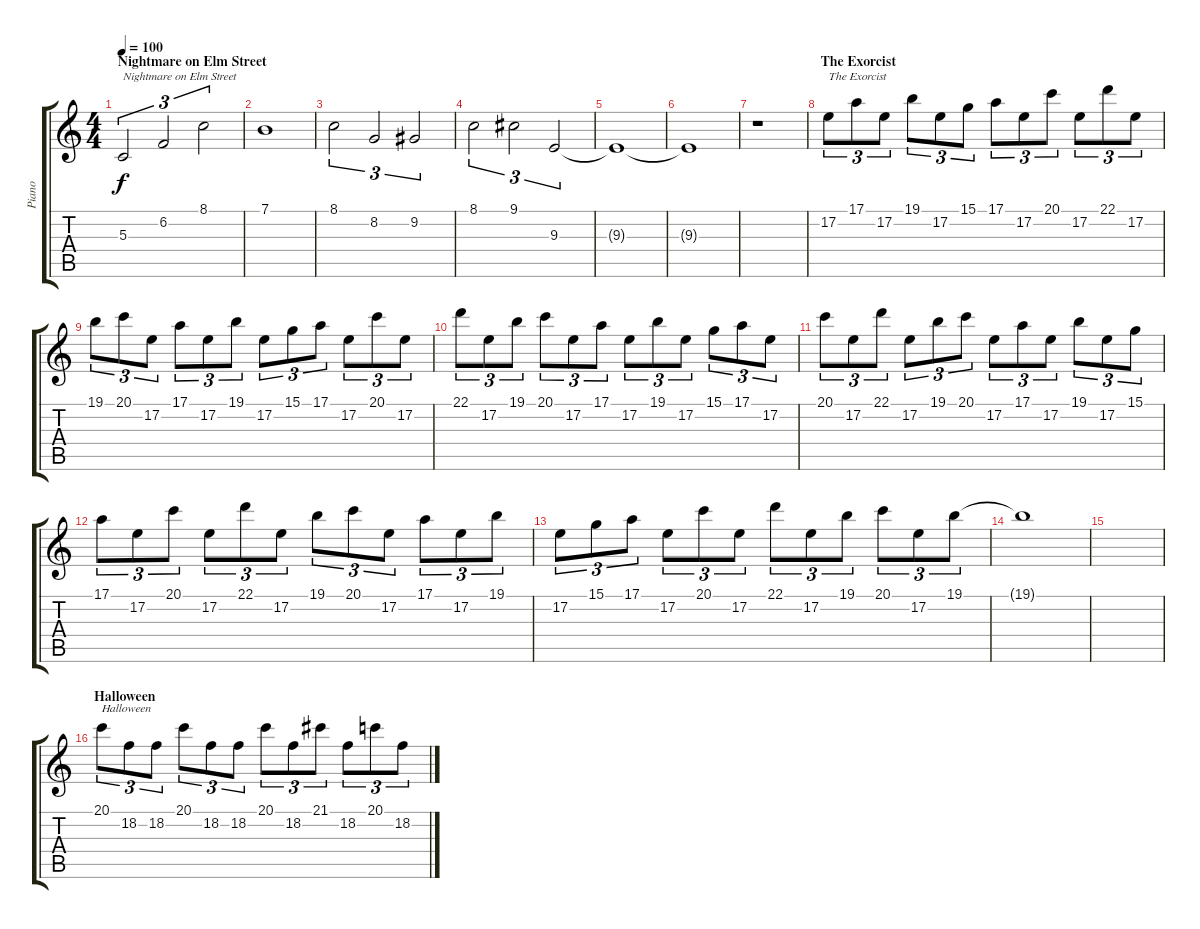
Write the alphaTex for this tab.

\track ("Piano" "Piano") {instrument acousticgrandpiano}
\staff {score tabs}
\tuning (E4 B3 G3 D3 A2 D2) {hide}
\ts (4 4)
\section ("" "Nightmare on Elm Street")
\tempo 100
\clef g2
\ks c
5.3.2{tu (3 2) txt "Nightmare on Elm Street" dy f instrument acousticgrandpiano} 6.2.2{tu (3 2)} 8.1.2{tu (3 2)} |
7.1.1 |
8.1.2{tu (3 2)} 8.2.2{tu (3 2)} 9.2.2{tu (3 2)} |
8.1.2{tu (3 2)} 9.1.2{tu (3 2)} 9.3.2{tu (3 2)} |
9.3{t}.1 |
9.3{t}.1 |
r.1 |
\section ("" "The Exorcist")
17.2.8{tu (3 2) txt "The Exorcist"} 17.1.8{tu (3 2)} 17.2.8{tu (3 2)} 19.1.8{tu (3 2)} 17.2.8{tu (3 2)} 15.1.8{tu (3 2)} 17.1.8{tu (3 2)} 17.2.8{tu (3 2)} 20.1.8{tu (3 2)} 17.2.8{tu (3 2)} 22.1.8{tu (3 2)} 17.2.8{tu (3 2)} |
19.1.8{tu (3 2)} 20.1.8{tu (3 2)} 17.2.8{tu (3 2)} 17.1.8{tu (3 2)} 17.2.8{tu (3 2)} 19.1.8{tu (3 2)} 17.2.8{tu (3 2)} 15.1.8{tu (3 2)} 17.1.8{tu (3 2)} 17.2.8{tu (3 2)} 20.1.8{tu (3 2)} 17.2.8{tu (3 2)} |
22.1.8{tu (3 2)} 17.2.8{tu (3 2)} 19.1.8{tu (3 2)} 20.1.8{tu (3 2)} 17.2.8{tu (3 2)} 17.1.8{tu (3 2)} 17.2.8{tu (3 2)} 19.1.8{tu (3 2)} 17.2.8{tu (3 2)} 15.1.8{tu (3 2)} 17.1.8{tu (3 2)} 17.2.8{tu (3 2)} |
20.1.8{tu (3 2)} 17.2.8{tu (3 2)} 22.1.8{tu (3 2)} 17.2.8{tu (3 2)} 19.1.8{tu (3 2)} 20.1.8{tu (3 2)} 17.2.8{tu (3 2)} 17.1.8{tu (3 2)} 17.2.8{tu (3 2)} 19.1.8{tu (3 2)} 17.2.8{tu (3 2)} 15.1.8{tu (3 2)} |
17.1.8{tu (3 2)} 17.2.8{tu (3 2)} 20.1.8{tu (3 2)} 17.2.8{tu (3 2)} 22.1.8{tu (3 2)} 17.2.8{tu (3 2)} 19.1.8{tu (3 2)} 20.1.8{tu (3 2)} 17.2.8{tu (3 2)} 17.1.8{tu (3 2)} 17.2.8{tu (3 2)} 19.1.8{tu (3 2)} |
17.2.8{tu (3 2)} 15.1.8{tu (3 2)} 17.1.8{tu (3 2)} 17.2.8{tu (3 2)} 20.1.8{tu (3 2)} 17.2.8{tu (3 2)} 22.1.8{tu (3 2)} 17.2.8{tu (3 2)} 19.1.8{tu (3 2)} 20.1.8{tu (3 2)} 17.2.8{tu (3 2)} 19.1.8{tu (3 2)} |
19.1{t}.1 |
|
\section ("" "Halloween")
20.1.8{tu (3 2) txt "Halloween"} 18.2.8{tu (3 2)} 18.2.8{tu (3 2)} 20.1.8{tu (3 2)} 18.2.8{tu (3 2)} 18.2.8{tu (3 2)} 20.1.8{tu (3 2)} 18.2.8{tu (3 2)} 21.1.8{tu (3 2)} 18.2.8{tu (3 2)} 20.1.8{tu (3 2)} 18.2.8{tu (3 2)}
